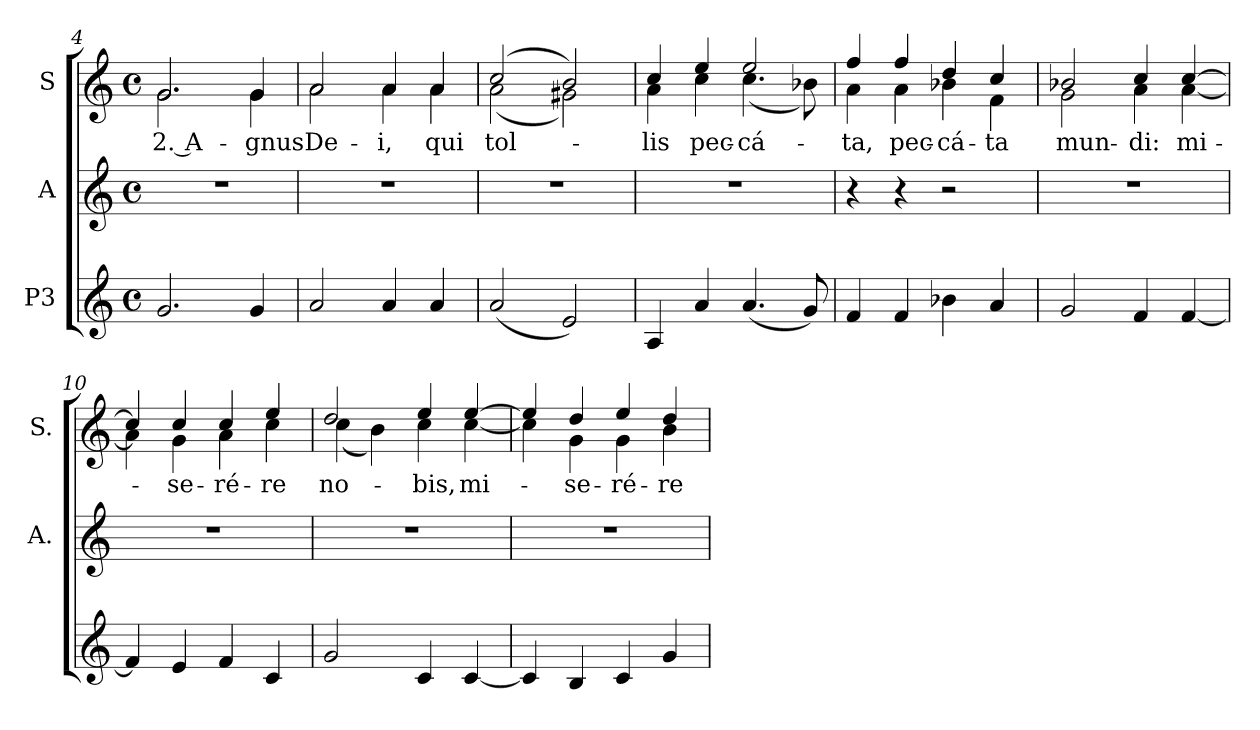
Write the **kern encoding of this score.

**kern	**kern	**kern	**text
*part3	*part2	*part1	*part1
*staff3	*staff2	*staff1	*staff1
*I"P3	*I"A	*I"S	*
*	*I'A.	*I'S.	*
!!LO:LB:g=z
*clefG2	*clefG2	*clefG2	*
*k[]	*k[]	*k[]	*
*C:	*C:	*C:	*
*M4/4	*M4/4	*M4/4	*
*met(c)	*met(c)	*met(c)	*
*MM80	*MM80	*MM80	*
=4	=4	=4	=4
!	!	!LO:TX:a:B:t=Andante	!
!	!	!	!LO:LY:b:color=#000000
*	*	*^	*
2.gi/	1r	2.gi/	2.gi\	2. A-
!	!	!	!	!LO:LY:b:color=#000000
4gi/	.	4gi/	4gi\	-gnus
=5	=5	=5	=5	=5
!	!	!	!	!LO:LY:b:color=#000000
2ai/	1r	2ai/	2ai\	De-
!	!	!	!	!LO:LY:b:color=#000000
4ai/	.	4ai/	4ai\	-i,
!	!	!	!	!LO:LY:b:color=#000000
4ai/	.	4ai/	4ai\	qui
=6	=6	=6	=6	=6
!	!	!	!	!LO:LY:b:color=#000000
(2ai/	1r	(2cci/	(2ai\	tol-
2ei/)	.	2bi/)	2g#Xi\)	.
=7	=7	=7	=7	=7
!	!	!	!	!LO:LY:b:color=#000000
4Ai/	1r	4cci/	4ai\	-lis
!	!	!	!	!LO:LY:b:color=#000000
4ai/	.	4eei/	4cci\	pec-
!	!	!	!	!LO:LY:b:color=#000000
(4.ai/	.	2eei/	(4.cci\	-cá-
8gi/)	.	.	8b-Xi\)	.
=8	=8	=8	=8	=8
!	!	!	!	!LO:LY:b:color=#000000
4fi/	4r	4ffi/	4ai\	-ta,
!	!	!	!	!LO:LY:b:color=#000000
4fi/	4r	4ffi/	4ai\	pec-
!	!	!	!	!LO:LY:b:color=#000000
4b-Xi\	2r	4ddi/	4b-Xi\	-cá-
!	!	!	!	!LO:LY:b:color=#000000
4ai/	.	4cci/	4fi\	-ta
=9	=9	=9	=9	=9
!	!	!	!	!LO:LY:b:color=#000000
2gi/	1r	2b-Xi/	2gi\	mun-
!	!	!	!	!LO:LY:b:color=#000000
4fi/	.	4cci/	4ai\	-di:
!	!	!	!	!LO:LY:b:color=#000000
[<4fi/	.	[>4cci/	[<4ai\	mi-
=10	=10	=10	=10	=10
4fi/]	1r	4cci/]	4ai\]	.
!	!	!	!	!LO:LY:b:color=#000000
4ei/	.	4cci/	4gi\	-se-
!	!	!	!	!LO:LY:b:color=#000000
4fi/	.	4cci/	4ai\	-ré-
!	!	!	!	!LO:LY:b:color=#000000
4ci/	.	4eei/	4cci\	-re
!!LO:LB:g=z	!!
=11	=11	=11	=11	=11
!	!	!	!	!LO:LY:b:color=#000000
2gi/	1r	2ddi/	(4cci\	no-
.	.	.	4bi\)	.
!	!	!	!	!LO:LY:b:color=#000000
4ci/	.	4eei/	4cci\	-bis,
!	!	!	!	!LO:LY:b:color=#000000
[<4ci/	.	[>4eei/	[<4cci\	mi-
=12	=12	=12	=12	=12
4ci/]	1r	4eei/]	4cci\]	.
!	!	!	!	!LO:LY:b:color=#000000
4Bi/	.	4ddi/	4gi\	-se-
!	!	!	!	!LO:LY:b:color=#000000
4ci/	.	4eei/	4gi\	-ré-
!	!	!	!	!LO:LY:b:color=#000000
4gi/	.	4ddi/	4bi\	-re
*	*	*v	*v	*
=	=	=	=
*-	*-	*-	*-
